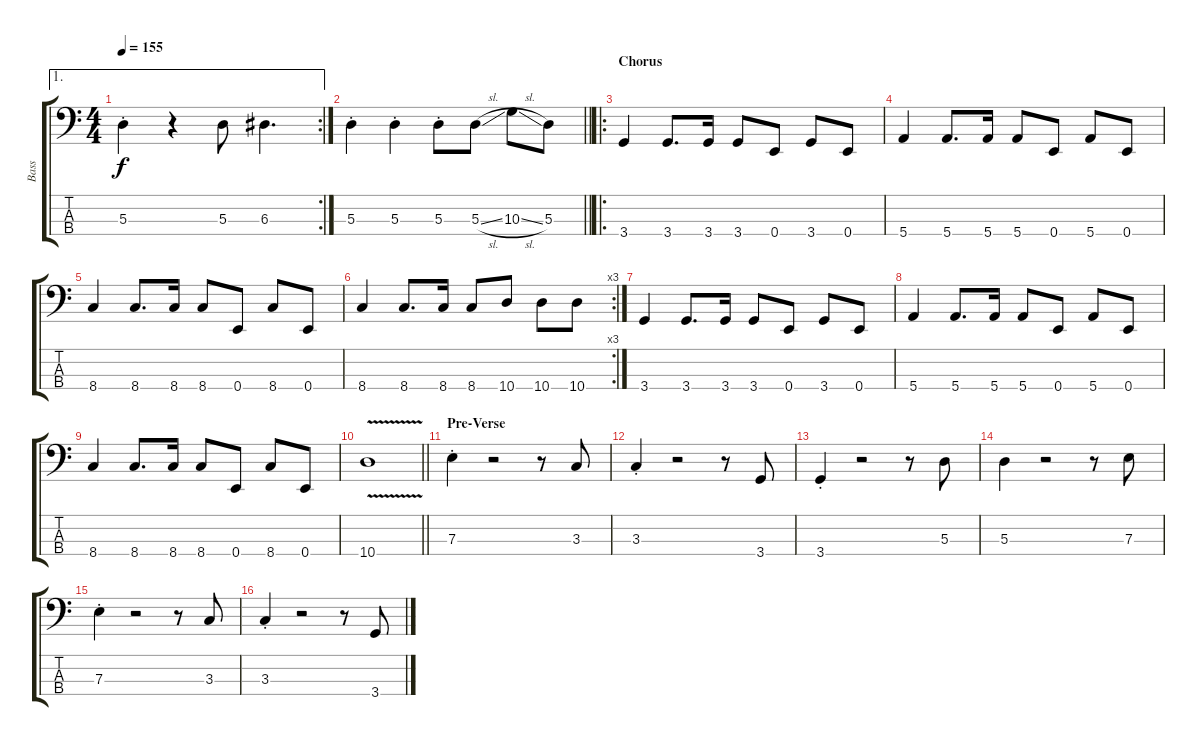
\track ("Bass" "Bass") {instrument electricbassfinger}
\staff {score tabs}
\tuning (G2 D2 A1 E1) {hide}
\ae 1
\rc 2
\ts (4 4)
\tempo 155
\clef f4
\ks c
5.3{st}.4{dy f} r.4 5.3.8 6.3.4{d} |
\barLineRight lightlight
5.3{st}.4 5.3{st}.4 5.3{st}.8 5.3{sl}.8 10.3{sl}.8 5.3.8 |
\ro
\section ("" "Chorus")
3.4.4 3.4.8{d} 3.4.16 3.4.8 0.4.8 3.4.8 0.4.8 |
5.4.4 5.4.8{d} 5.4.16 5.4.8 0.4.8 5.4.8 0.4.8 |
8.4.4 8.4.8{d} 8.4.16 8.4.8 0.4.8 8.4.8 0.4.8 |
\rc 3
8.4.4 8.4.8{d} 8.4.16 8.4.8 10.4.8 10.4.8 10.4.8 |
3.4.4 3.4.8{d} 3.4.16 3.4.8 0.4.8 3.4.8 0.4.8 |
5.4.4 5.4.8{d} 5.4.16 5.4.8 0.4.8 5.4.8 0.4.8 |
8.4.4 8.4.8{d} 8.4.16 8.4.8 0.4.8 8.4.8 0.4.8 |
\barLineRight lightlight
10.4{v}.1 |
\section ("" "Pre-Verse")
7.3{st}.4 r.2 r.8 3.3.8 |
3.3{st}.4 r.2 r.8 3.4.8 |
3.4{st}.4 r.2 r.8 5.3.8 |
5.3.4 r.2 r.8 7.3.8 |
7.3{st}.4 r.2 r.8 3.3.8 |
3.3{st}.4 r.2 r.8 3.4.8
